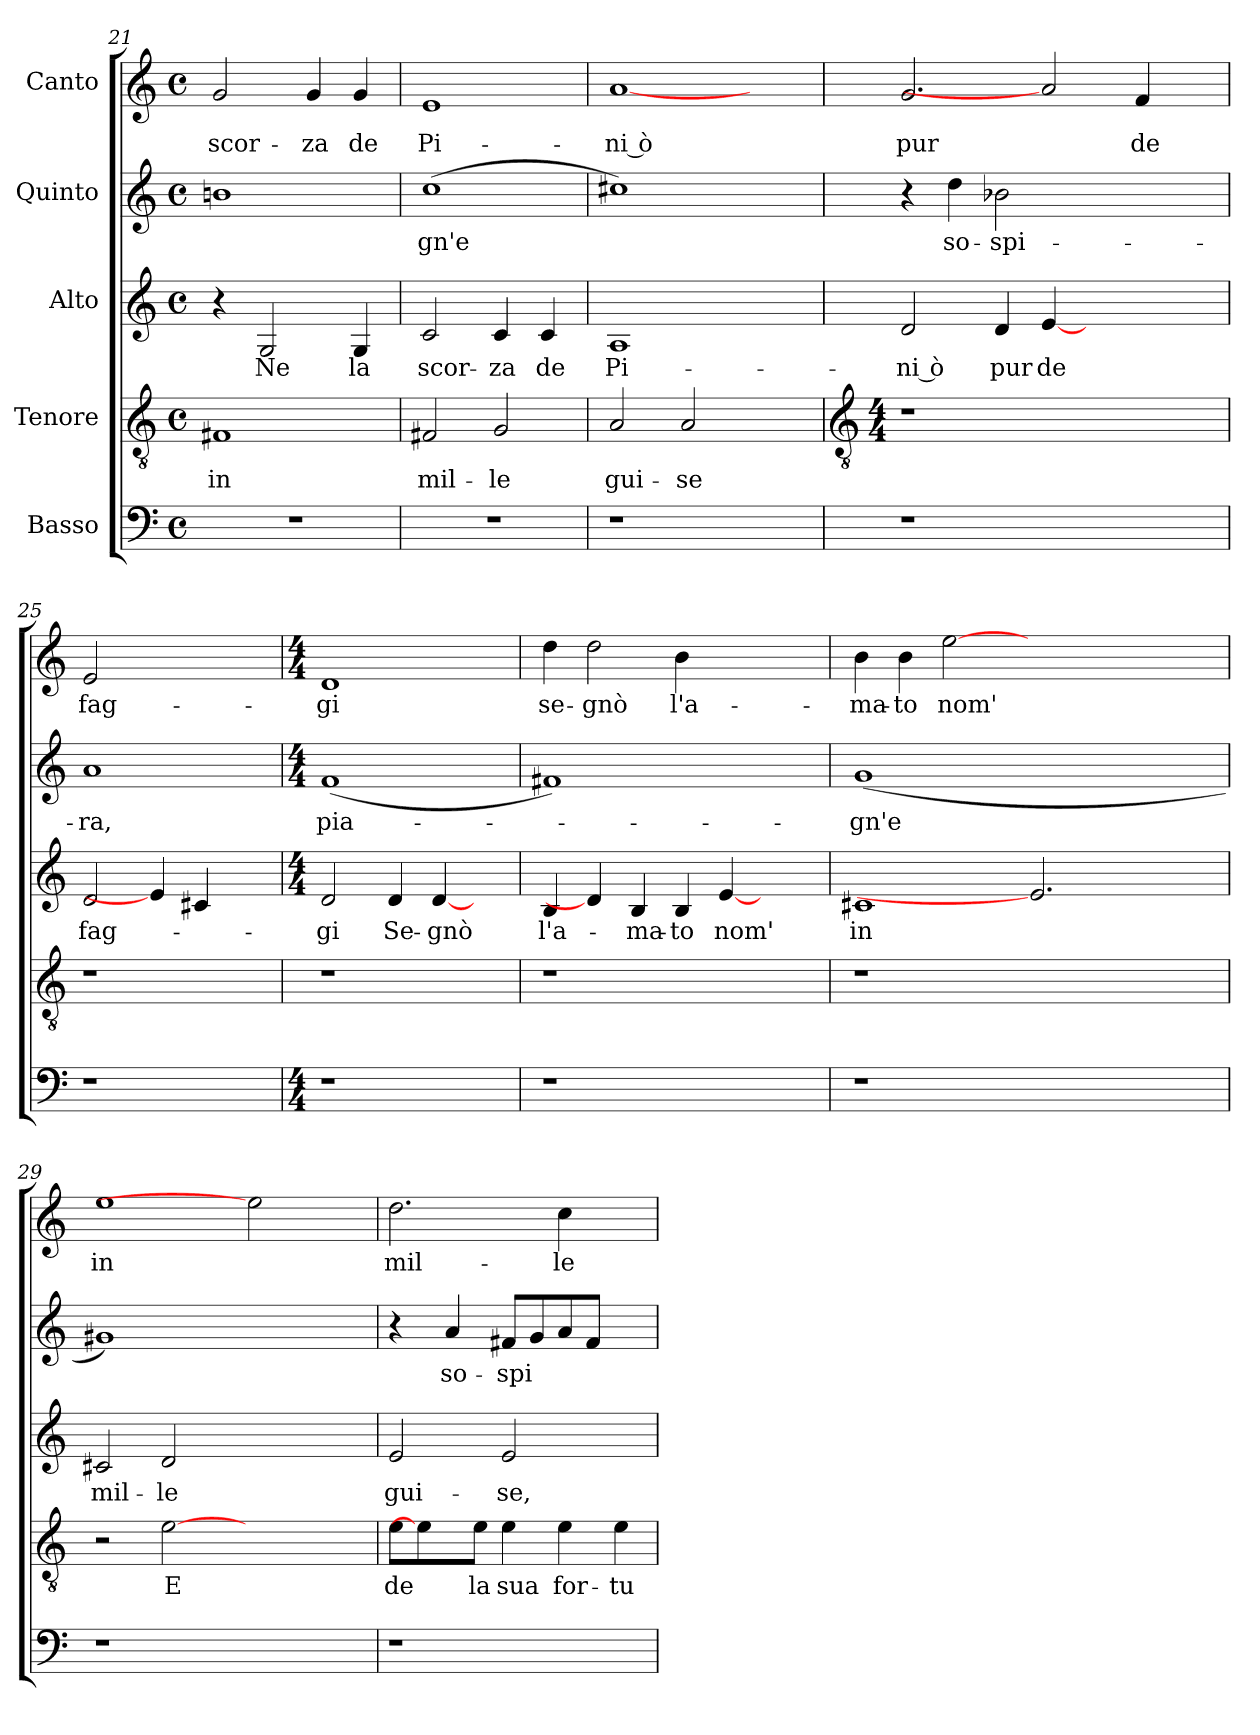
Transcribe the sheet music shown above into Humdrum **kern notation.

**kern	**kern	**text	**kern	**text	**kern	**text	**kern	**text
*part5	*part4	*part4	*part3	*part3	*part2	*part2	*part1	*part1
*staff5	*staff4	*staff4	*staff3	*staff3	*staff2	*staff2	*staff1	*staff1
*I"Basso	*I"Tenore	*	*I"Alto	*	*I"Quinto	*	*I"Canto	*
*clefF4	*clefGv2	*	*clefG2	*	*clefG2	*	*clefG2	*
*k[]	*k[]	*	*k[]	*	*k[]	*	*k[]	*
*M4/4	*M4/4	*	*M4/4	*	*M4/4	*	*M4/4	*
*met(c)	*met(c)	*	*met(c)	*	*met(c)	*	*met(c)	*
=21	=21	=21	=21	=21	=21	=21	=21	=21
!	!	!LO:LY:b	!	!	!	!	!	!LO:LY:b
*	*	*	*	*	*	*	*^	*
1r	1F#X	in	4r	.	1bni	.	2g/	1ryy	scor-
!	!	!	!	!LO:LY:b	!	!	!	!	!
.	.	.	2G/	Ne	.	.	.	.	.
!	!	!	!	!	!	!	!	!	!LO:LY:b
.	.	.	.	.	.	.	4g/	.	-za
!	!	!	!	!LO:LY:b	!	!	!	!	!LO:LY:b
.	.	.	4G/	la	.	.	4g/	.	de
=22	=22	=22	=22	=22	=22	=22	=22	=22	=22
!	!	!LO:LY:b	!	!LO:LY:b	!	!LO:LY:b	!	!	!LO:LY:b
1r	2F#X/	mil-	2c/	scor-	(>1cc	-gn'e	1e	1ryy	Pi-
!	!	!LO:LY:b	!	!LO:LY:b	!	!	!	!	!
.	2G/	-le	4c/	-za	.	.	.	.	.
!	!	!	!	!LO:LY:b	!	!	!	!	!
.	.	.	4c/	de	.	.	.	.	.
=23	=23	=23	=23	=23	=23	=23	=23	=23	=23
!	!	!LO:LY:b	!	!LO:LY:b	!	!	!	!	!LO:LY:b
1r	2A/	gui-	1A	Pi-	1cc#X)	.	[1a	1ryy	-ni ò
!	!	!LO:LY:b	!	!	!	!	!	!	!
.	2A/	-se	.	.	.	.	.	.	.
2ryy	2ryy	.	2ryy	.	2ryy	.	2ryy	2ryy	.
!!LO:PB:g=z	!!
=24	=24	=24	=24	=24	=24	=24	=24	=24	=24
*	*clefGv2	*	*	*	*	*	*	*	*
*	*M4/4	*	*	*	*	*	*	*	*
!	!	!	!	!LO:LY:b	!	!	!	!	!LO:LY:b
1r	1r	.	2d/	-ni ò	4r	.	2.g/	2ryy	pur
!	!	!	!	!	!	!LO:LY:b	!	!	!
.	.	.	.	.	4dd\	so-	.	.	.
!	!	!	!	!LO:LY:b	!	!LO:LY:b	!	!	!
.	.	.	4d/	pur	2b-X\	-spi-	.	4ryy	.
!	!	!	!	!LO:LY:b	!	!	!	!	!
.	.	.	[4e/	de	.	.	2a]	4ryy	.
4ryy	4ryy	.	2.ryy	.	4ryy	.	.	2.ryy	.
!	!	!	!	!	!	!	!	!	!LO:LY:b
2ryy	2ryy	.	.	.	2ryy	.	4f/	.	de
.	.	.	.	.	.	.	4ryy	.	.
*	*	*	*	*	*	*	*v	*v	*
=25	=25	=25	=25	=25	=25	=25	=25	=25
!	!	!	!	!LO:LY:b	!	!LO:LY:b	!	!LO:LY:b
1r	1r	.	2d/	fag-	1a	-ra,	2e/	fag-
.	.	.	4e/]	.	.	.	2ryy	.
.	.	.	4c#X/	.	.	.	.	.
4ryy	4ryy	.	4ryy	.	4ryy	.	4ryy	.
!!LO:LB:g=z
=26	=26	=26	=26	=26	=26	=26	=26	=26
*M4/4	*	*	*M4/4	*	*M4/4	*	*M4/4	*
!	!	!	!	!LO:LY:b	!	!LO:LY:b	!	!LO:LY:b
*	*	*	*	*	*	*	*^	*
1r	1r	.	2d/	-gi	(<1f	pia-	1d	2ryy	-gi
!	!	!	!	!LO:LY:b	!	!	!	!	!
.	.	.	4d/	Se-	.	.	.	4ryy	.
!	!	!	!	!LO:LY:b	!	!	!	!	!
.	.	.	[4d/	-gnò	.	.	.	4ryy	.
4ryy	4ryy	.	4ryy	.	4ryy	.	4ryy	4ryy	.
=27	=27	=27	=27	=27	=27	=27	=27	=27	=27
!	!	!	!	!LO:LY:b	!	!	!	!	!LO:LY:b
1r	1r	.	4B/	l'a-	1f#X)	.	4dd\	1ryy	se-
!	!	!	!	!	!	!	!	!	!LO:LY:b
.	.	.	4d/]	.	.	.	2dd\	.	-gnò
!	!	!	!	!LO:LY:b	!	!	!	!	!
.	.	.	4B/	-ma-	.	.	.	.	.
!	!	!	!	!LO:LY:b	!	!	!	!	!LO:LY:b
.	.	.	4B/	-to	.	.	4b\	.	l'a-
!	!	!	!	!LO:LY:b	!	!	!	!	!
2.ryy	2.ryy	.	[4e	nom'	2.ryy	.	2.ryy	2.ryy	.
.	.	.	2ryy	.	.	.	.	.	.
=28	=28	=28	=28	=28	=28	=28	=28	=28	=28
!	!	!	!	!LO:LY:b	!	!LO:LY:b	!	!	!LO:LY:b
1r	1r	.	1c#X	in	(>1g	-gn'e	4b\	2ryy	-ma-
!	!	!	!	!	!	!	!	!	!LO:LY:b
.	.	.	.	.	.	.	4b\	.	-to
!	!	!	!	!	!	!	!	!	!LO:LY:b
.	.	.	.	.	.	.	[2ee	4ryy	nom'
.	.	.	.	.	.	.	.	4ryy	.
2ryy	2ryy	.	2.e]	.	2ryy	.	1ryy	1ryy	.
2.ryy	2.ryy	.	.	.	2.ryy	.	.	.	.
.	.	.	2ryy	.	.	.	.	.	.
.	.	.	.	.	.	.	4ryy	4ryy	.
=29	=29	=29	=29	=29	=29	=29	=29	=29	=29
!	!	!	!	!LO:LY:b	!	!	!	!	!LO:LY:b
1r	2r	.	2c#X/	mil-	1g#X)	.	1ee	2ryy	in
!	!	!LO:LY:b	!	!LO:LY:b	!	!	!	!	!
.	[2e\	E	2d/	-le	.	.	.	4ryy	.
.	.	.	.	.	.	.	.	4ryy	.
4ryy	2.ryy	.	4ryy	.	4ryy	.	2ee]	2.ryy	.
2ryy	.	.	2ryy	.	2ryy	.	.	.	.
.	.	.	.	.	.	.	4ryy	.	.
*	*	*	*	*	*	*	*v	*v	*
=30	=30	=30	=30	=30	=30	=30	=30	=30
!	!	!LO:LY:b	!	!LO:LY:b	!	!	!	!LO:LY:b
1r	8e\L	de	2e/	gui-	4r	.	2.dd\	mil-
.	4e\]	.	.	.	.	.	.	.
!	!	!	!	!	!	!LO:LY:b	!	!
.	.	.	.	.	4a/	so-	.	.
!	!	!LO:LY:b	!	!	!	!	!	!
.	8e\J	la	.	.	.	.	.	.
!	!	!LO:LY:b	!	!LO:LY:b	!	!LO:LY:b	!	!
.	4e\	sua	2e/	-se,	8f#X/L	-spi	.	.
.	.	.	.	.	8g/	.	.	.
!	!	!LO:LY:b	!	!	!	!	!	!LO:LY:b
.	4e\	for-	.	.	8a/	.	4cc\	-le
.	.	.	.	.	8f#i/J	.	.	.
!	!	!LO:LY:b	!	!	!	!	!	!
4ryy	4e\	-tu-	4ryy	.	4ryy	.	4ryy	.
=	=	=	=	=	=	=	=	=
*-	*-	*-	*-	*-	*-	*-	*-	*-
